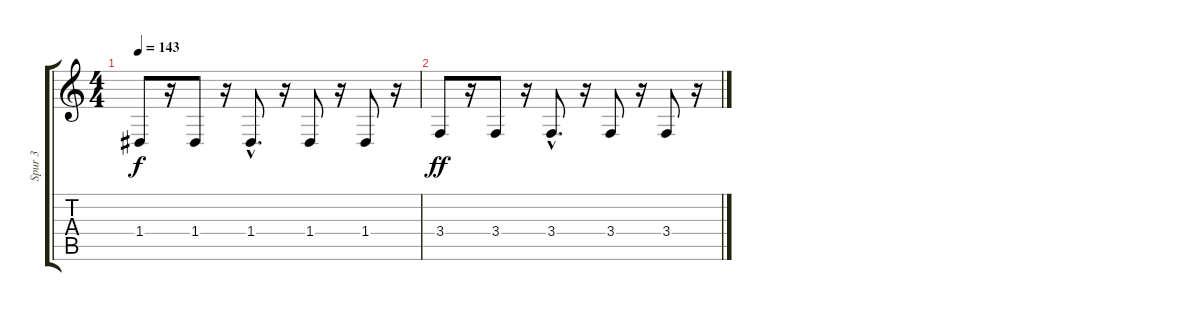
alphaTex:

\track ("Spur 3" "Spur 3") {instrument percussiveorgan}
\staff {score tabs}
\tuning (E4 B3 G3 D3 A2 E2) {hide}
\ts (4 4)
\tempo 143
\clef g2
\ks c
1.4.8{dy f} r.16 1.4.8 r.16 1.4{hac}.8{d} r.16 1.4.8 r.16 1.4.8 r.16 |
3.4.8{dy ff} r.16 3.4.8 r.16 3.4{hac}.8{d} r.16 3.4.8 r.16 3.4.8 r.16
